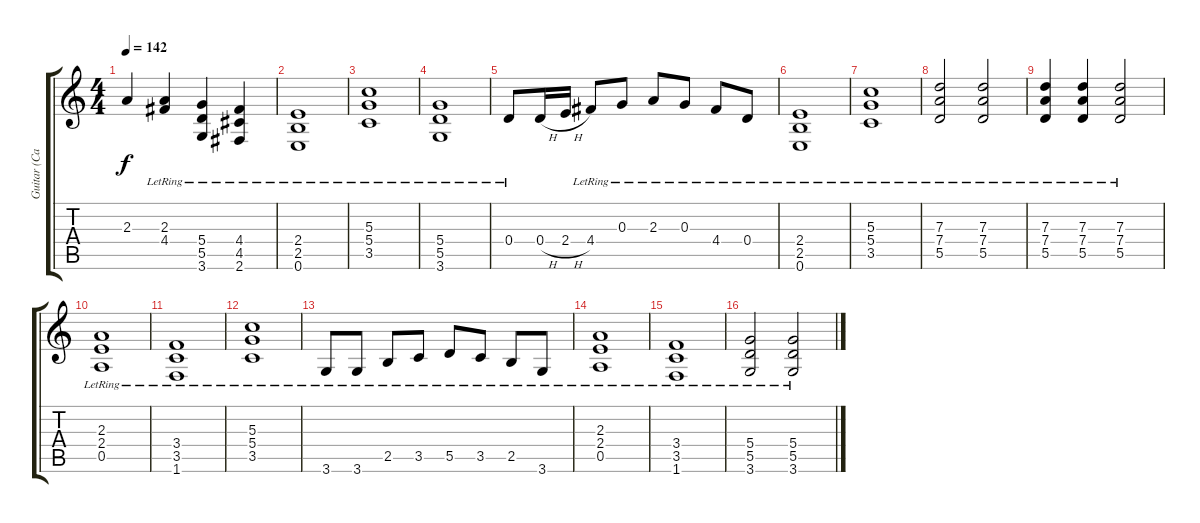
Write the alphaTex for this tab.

\track ("Guitar (Carry)" "Guitar (Ca") {instrument acousticguitarsteel}
\staff {score tabs}
\tuning (E4 B3 G3 D3 A2 E2) {hide}
\ts (4 4)
\tempo 142
\clef g2
\ks c
2.3{t}.4{dy f} (2.3{lr} 4.4{lr}).4 (5.4{lr} 5.5{lr} 3.6{lr}).4 (4.4{lr} 4.5{lr} 2.6{lr}).4 |
(2.4{lr} 2.5{lr} 0.6{lr}).1 |
(5.3{lr} 5.4{lr} 3.5{lr}).1 |
(5.4{lr} 5.5{lr} 3.6{lr}).1 |
0.4{lr}.8 0.4{h}.16 2.4{h}.16 4.4{lr}.8 0.3{lr}.8 2.3{lr}.8 0.3{lr}.8 4.4{lr}.8 0.4{lr}.8 |
(2.4{lr} 2.5{lr} 0.6{lr}).1 |
(5.3{lr} 5.4{lr} 3.5{lr}).1 |
(7.3{lr} 7.4{lr} 5.5{lr}).2 (7.3{lr} 7.4{lr} 5.5{lr}).2 |
(7.3{lr} 7.4{lr} 5.5{lr}).4 (7.3{lr} 7.4{lr} 5.5{lr}).4 (7.3{lr} 7.4{lr} 5.5{lr}).2 |
(2.3{lr} 2.4{lr} 0.5{lr}).1 |
(3.4{lr} 3.5{lr} 1.6{lr}).1 |
(5.3{lr} 5.4{lr} 3.5{lr}).1 |
3.6{lr}.8 3.6{lr}.8 2.5{lr}.8 3.5{lr}.8 5.5{lr}.8 3.5{lr}.8 2.5{lr}.8 3.6{lr}.8 |
(2.3{lr} 2.4{lr} 0.5{lr}).1 |
(3.4{lr} 3.5{lr} 1.6{lr}).1 |
(5.4{lr} 5.5{lr} 3.6{lr}).2 (5.4{lr} 5.5{lr} 3.6{lr}).2
